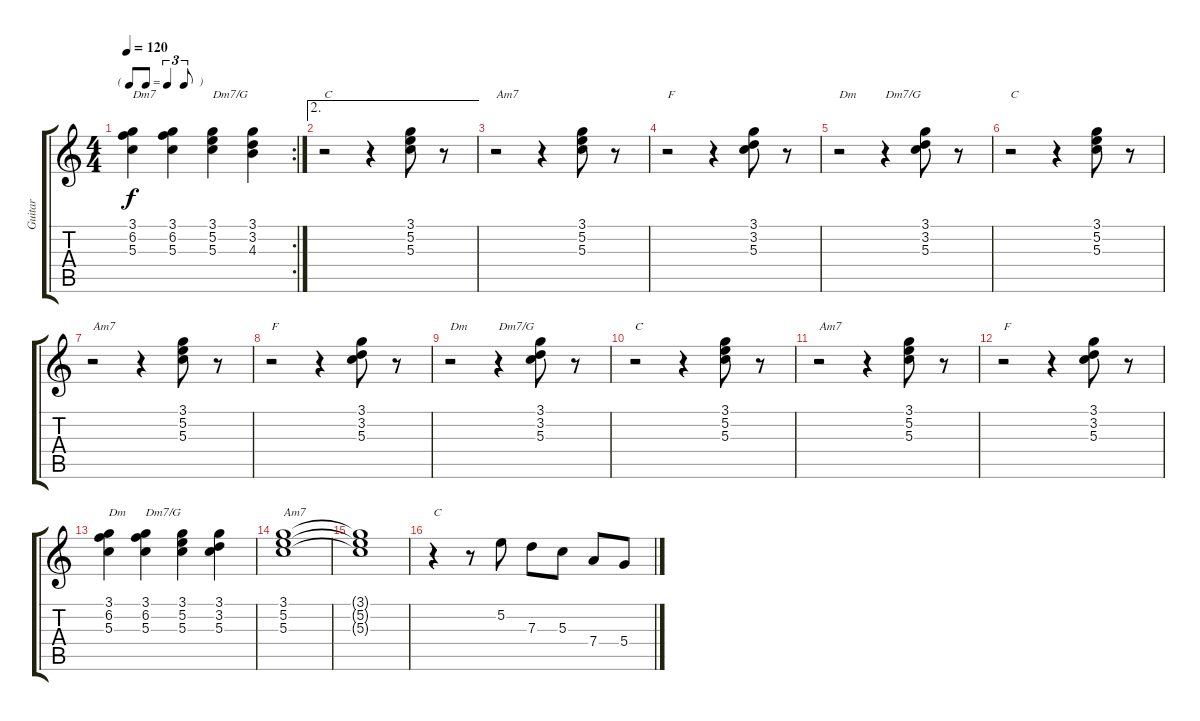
\track ("Guitar" "Guitar") {instrument electricguitarclean}
\staff {score tabs}
\tuning (E4 B3 G3 D3 A2 E2) {hide}
\rc 2
\ts (4 4)
\tf triplet8th
\tempo 120
\clef g2
\ks c
(3.1 6.2 5.3).4{txt "Dm7" dy f} (3.1 6.2 5.3).4 (3.1 5.2 5.3).4{txt "Dm7/G"} (3.1 3.2 4.3).4 |
\ae 2
r.2{txt "C"} r.4 (3.1 5.2 5.3).8 r.8 |
r.2{txt "Am7"} r.4 (3.1 5.2 5.3).8 r.8 |
r.2{txt "F"} r.4 (3.1 3.2 5.3).8 r.8 |
r.2{txt "Dm"} r.4{txt "Dm7/G"} (3.1 3.2 5.3).8 r.8 |
r.2{txt "C"} r.4 (3.1 5.2 5.3).8 r.8 |
r.2{txt "Am7"} r.4 (3.1 5.2 5.3).8 r.8 |
r.2{txt "F"} r.4 (3.1 3.2 5.3).8 r.8 |
r.2{txt "Dm"} r.4{txt "Dm7/G"} (3.1 3.2 5.3).8 r.8 |
r.2{txt "C"} r.4 (3.1 5.2 5.3).8 r.8 |
r.2{txt "Am7"} r.4 (3.1 5.2 5.3).8 r.8 |
r.2{txt "F"} r.4 (3.1 3.2 5.3).8 r.8 |
(3.1 6.2 5.3).4{txt "Dm"} (3.1 6.2 5.3).4{txt "Dm7/G"} (3.1 5.2 5.3).4 (3.1 3.2 5.3).4 |
(3.1 5.2 5.3).1{txt "Am7"} |
(3.1{t} 5.2{t} 5.3{t}).1 |
r.4{txt "C"} r.8 5.2.8 7.3.8 5.3.8 7.4.8 5.4.8
